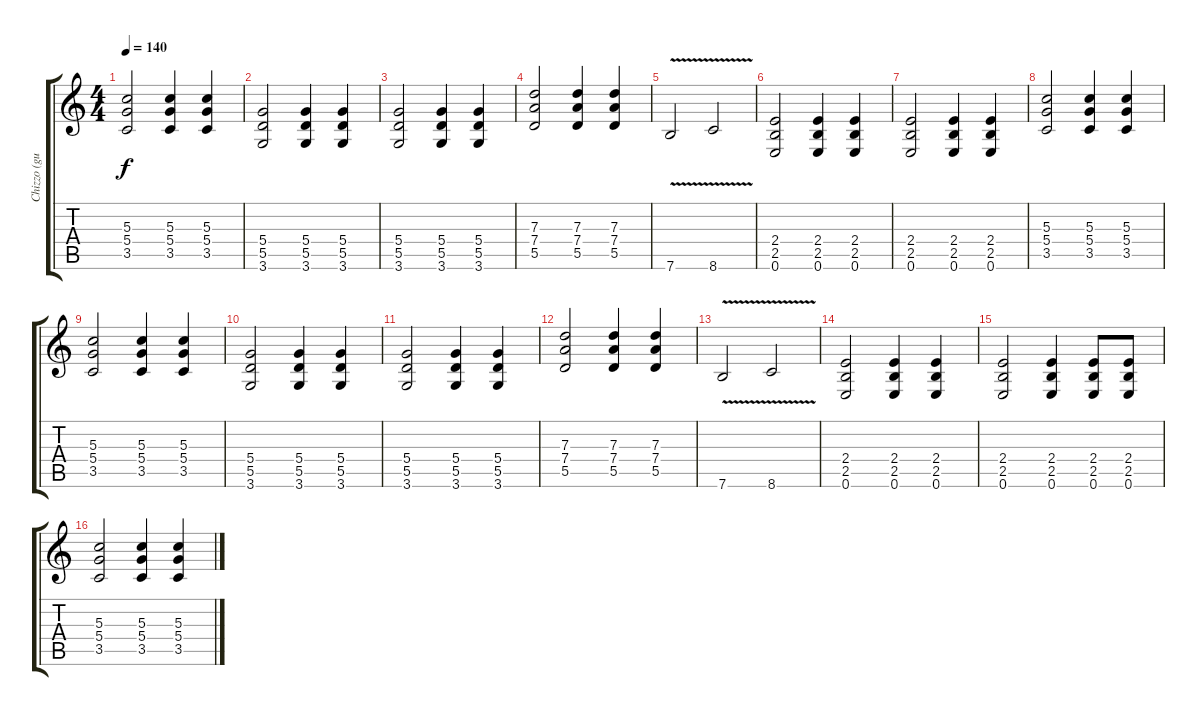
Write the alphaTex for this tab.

\track ("Chizzo (guitarra)" "Chizzo (gu") {instrument overdrivenguitar}
\staff {score tabs}
\tuning (E4 B3 G3 D3 A2 E2) {hide}
\ts (4 4)
\tempo 140
\clef g2
\ks c
(5.3 5.4 3.5).2{dy f} (5.3 5.4 3.5).4 (5.3 5.4 3.5).4 |
(5.4 5.5 3.6).2 (5.4 5.5 3.6).4 (5.4 5.5 3.6).4 |
(5.4 5.5 3.6).2 (5.4 5.5 3.6).4 (5.4 5.5 3.6).4 |
(7.3 7.4 5.5).2 (7.3 7.4 5.5).4 (7.3 7.4 5.5).4 |
7.6{v}.2 8.6{v}.2 |
(2.4 2.5 0.6).2 (2.4 2.5 0.6).4 (2.4 2.5 0.6).4 |
(2.4 2.5 0.6).2 (2.4 2.5 0.6).4 (2.4 2.5 0.6).4 |
(5.3 5.4 3.5).2 (5.3 5.4 3.5).4 (5.3 5.4 3.5).4 |
(5.3 5.4 3.5).2 (5.3 5.4 3.5).4 (5.3 5.4 3.5).4 |
(5.4 5.5 3.6).2 (5.4 5.5 3.6).4 (5.4 5.5 3.6).4 |
(5.4 5.5 3.6).2 (5.4 5.5 3.6).4 (5.4 5.5 3.6).4 |
(7.3 7.4 5.5).2 (7.3 7.4 5.5).4 (7.3 7.4 5.5).4 |
7.6{v}.2 8.6{v}.2 |
(2.4 2.5 0.6).2 (2.4 2.5 0.6).4 (2.4 2.5 0.6).4 |
(2.4 2.5 0.6).2 (2.4 2.5 0.6).4 (2.4 2.5 0.6).8 (2.4 2.5 0.6).8 |
(5.3 5.4 3.5).2 (5.3 5.4 3.5).4 (5.3 5.4 3.5).4
